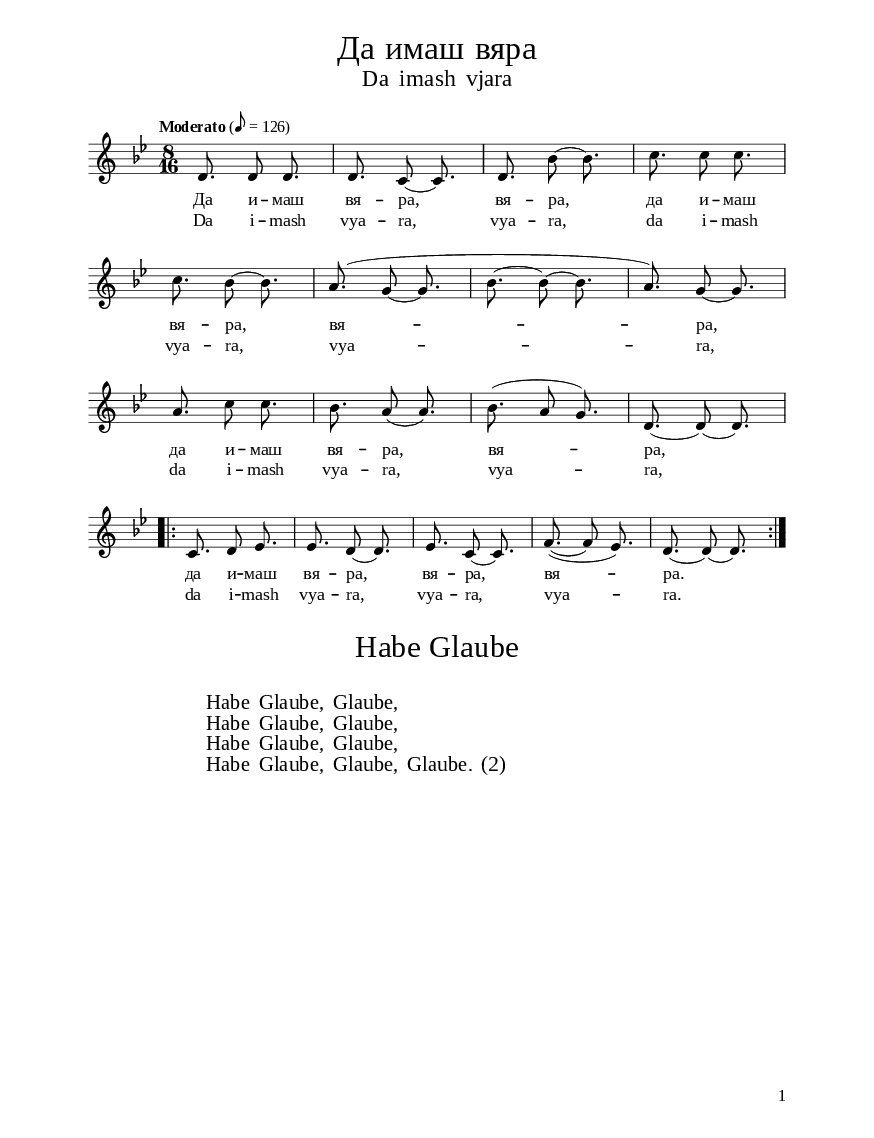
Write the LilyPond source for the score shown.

\version "2.20.0"

\paper {
  #(set-paper-size "a5")
}

\bookpart {
  \paper {
    print-all-headers = ##t
    print-page-number = ##t
    print-first-page-number = ##t

    % put page numbers on the bottom
    oddHeaderMarkup = \markup ""
    evenHeaderMarkup = \markup ""
    oddFooterMarkup = \markup
    \fill-line {
      ""
      \on-the-fly #print-page-number-check-first \fromproperty #'page:page-number-string
    }
    evenFooterMarkup = \markup
    \fill-line {
      \on-the-fly #print-page-number-check-first \fromproperty #'page:page-number-string
      ""
    }

    left-margin = 1.5\cm
    right-margin = 1.5\cm
    top-margin = 1.6\cm
    bottom-margin = 1.2\cm
    ragged-bottom = ##t % do not spread the staves to fill the whole vertical space

    % change lyrics and titles font (affects notes also)
    fonts =
    #(make-pango-font-tree
      "Times New Roman"
      "DejaVu Sans"
      "DejaVu Sans Mono"
      (/ (* staff-height pt) 3.6))

    % change distance between staves
    system-system-spacing =
    #'((basic-distance . 12)
       (minimum-distance . 6)
       (padding . 1)
       (stretchability . 12))
  }

  \header {
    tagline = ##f
  }

  \score{
    \layout {
      indent = 0.0\cm % remove first line indentation
      %ragged-last = ##t % do not spread last line to fill the whole space
      \context {
        \Score
        \omit BarNumber %remove bar numbers
      } % context

      \context {
        % change staff size
        \Staff
        fontSize = #+0 % affects notes size only
        \override StaffSymbol #'staff-space = #(magstep -3)
        \override StaffSymbol #'thickness = #0.5
        \override BarLine #'hair-thickness = #1
        %\override StaffSymbol #'ledger-line-thickness = #'(0 . 0)
      }

      \context {
        % adjust space between staff and lyrics and between the two lyric lines
        \Lyrics
        \override VerticalAxisGroup.nonstaff-relatedstaff-spacing = #'((basic-distance . 4.5))
        \override VerticalAxisGroup.nonstaff-nonstaff-spacing = #'((minimum-distance . 2))
      }
    } % layout

    \new Voice \relative c' {
         \clef treble
      \key g \minor
      \time 8/16
      \tempo \markup {
        % make tempo note smaller
        \concat {
          "Moderato" \normal-text { " (" }
          \teeny \general-align #Y #DOWN \note #"8" #0.8
          \normal-text { " = 126)" }
        }
      }

      \autoBeamOff
      d8. d8 d8. | % 2
      d8. c8 ~ c8. | % 3
      d8. bes'8 ~ bes8. | % 4
      c8. c8 c8. \break | % 5
      c8. bes8 ~ bes8. | % 6
      a8. ( g8 ~ g8. | % 7
      bes8. ~ bes8 ~ bes8. | % 8
      a8. ) g8 ~ g8. \break | % 9
      a8. c8 c8. |
      bes8. a8 ( a8. ) | % 11
      bes8. ( a8 g8. ) | % 12
      d8. ~ d8 ~ d8. \break | % 13
      \repeat volta 2 {
        c8. d8 es8. | % 14
        es8. d8 ~ d8. | % 15
        es8. c8 ~ c8. | % 16
        f8. ( ~ f8 es8. ) | % 17
        d8. ~ d8 ~ d8.
      }

    }

    \addlyrics {Да и -- маш
  вя -- ра, вя -- ра, да и -- маш вя -- ра, вя --
  ра, да и -- маш вя -- ра, вя -- ра, да и --
  маш вя -- ра, вя -- ра, вя -- ра.}
    \addlyrics {Da i -- mash vya
  -- ra, vya -- ra, da i -- mash vya -- ra, vya -- ra, da i --
  mash vya -- ra, vya -- ra, da i -- mash vya -- ra, vya --
  ra, vya -- ra.}

    \header {
      title = \markup \column \normal-text \fontsize #2.5 {
        \center-align
        \line { Да имаш вяра }
        \vspace #-0.6
        \center-align
        \line \fontsize #-3 { Da imash vjara }
        \vspace #-0.8
        \center-align
        \line \fontsize #-3 { " " }
      }
    }

    \midi{}

  } % score



  % include foreign translation(s) of the song
  \version "2.20.0"

\markup \fill-line { \fontsize #6 "Habe Glaube" }
\markup \null
\markup \null
\markup \fontsize #+2.5 {
    \hspace #10
    \override #'(baseline-skip . 2)

        \column {
     \line { " " }
      \line { " " Habe Glaube, Glaube,}

   \line { " "Habe Glaube, Glaube,}

   \line { " "Habe Glaube, Glaube,}

   \line { " "Habe Glaube, Glaube, Glaube. (2) }


    }


}


} % bookpart
